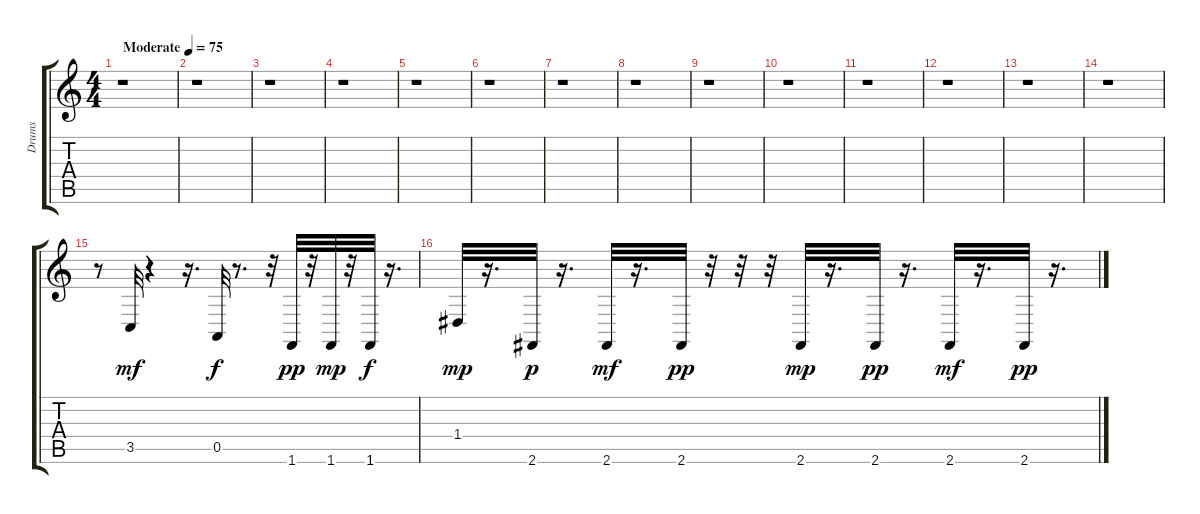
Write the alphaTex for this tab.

\track ("Drums" "Drums") {instrument melodictom}
\staff {score tabs}
\tuning (E4 B3 G3 D3 A2 E2) {hide}
\ts (4 4)
\tempo (75 "Moderate")
\clef g2
\ks c
r.1{dy mf instrument melodictom} |
r.1 |
r.1 |
r.1 |
r.1 |
r.1 |
r.1 |
r.1 |
r.1 |
r.1 |
r.1 |
r.1 |
r.1 |
r.1 |
r.8 3.5.32 r.4 r.16{d} 0.5.32{dy f} r.8{d} r.32 1.6.32{dy pp} r.32 1.6.32{dy mp} r.32 1.6.32{dy f} r.16{d} |
1.4.32{dy mp} r.16{d} 2.6.32{dy p} r.16{d} 2.6.32{dy mf} r.16{d} 2.6.32{dy pp} r.32 r.32 r.32 2.6.32{dy mp} r.16{d} 2.6.32{dy pp} r.16{d} 2.6.32{dy mf} r.16{d} 2.6.32{dy pp} r.16{d}
